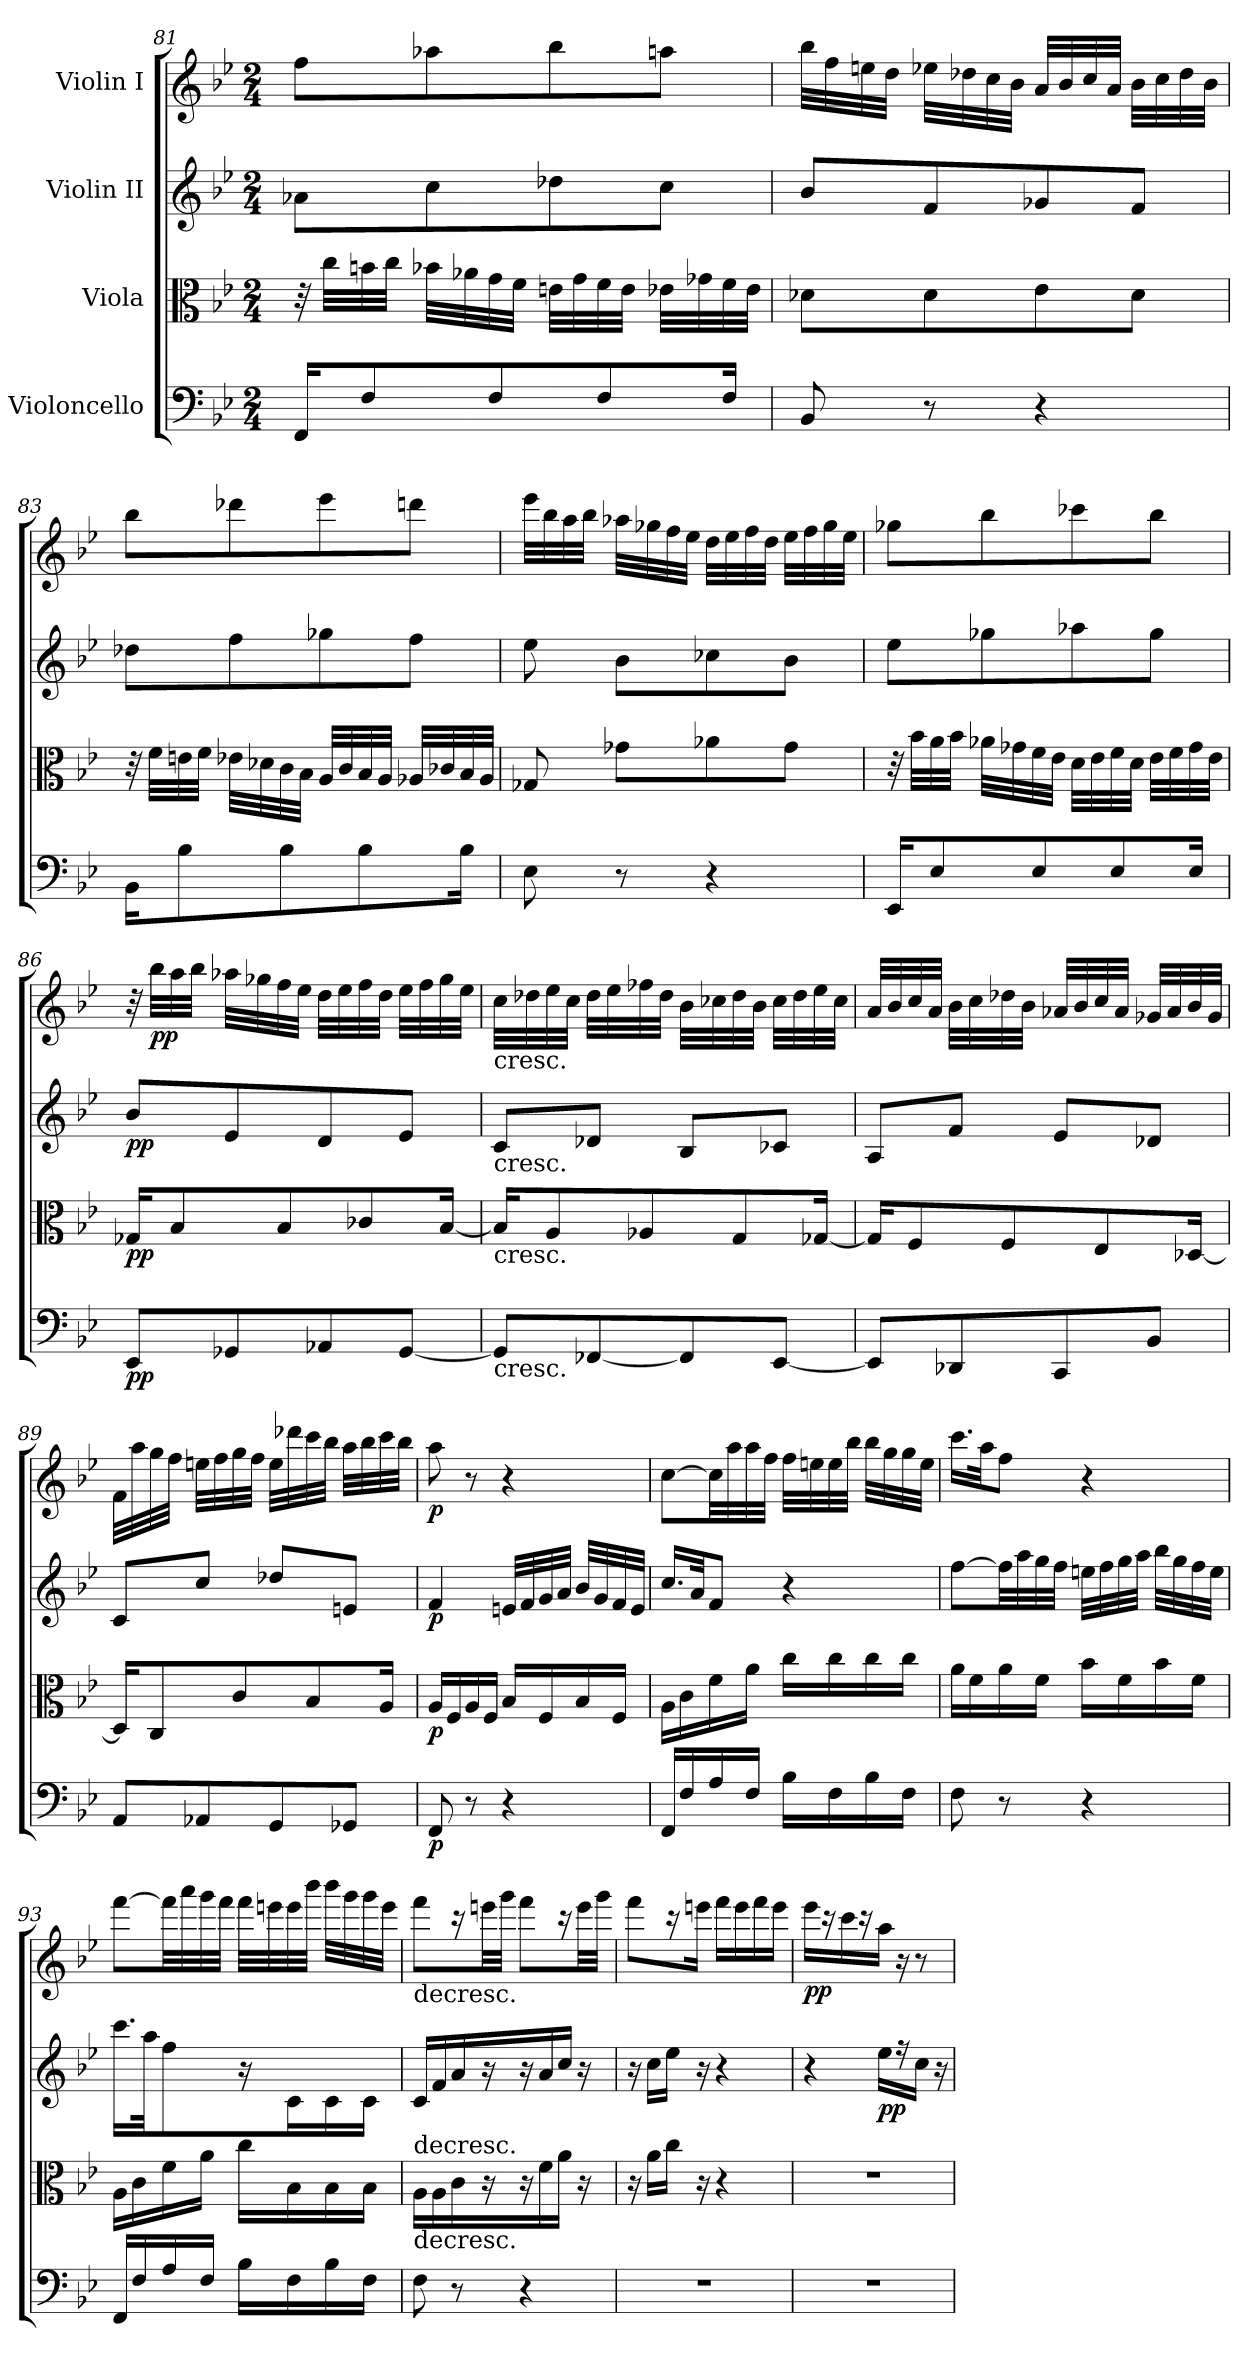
**kern	**dynam	**kern	**dynam	**kern	**dynam	**kern	**dynam
*part4	*part4	*part3	*part3	*part2	*part2	*part1	*part1
*staff4	*staff4	*staff3	*staff3	*staff2	*staff2	*staff1	*staff1
*I"Violoncello	*	*I"Viola	*	*I"Violin II	*	*I"Violin I	*
*clefF4	*	*clefC3	*	*clefG2	*	*clefG2	*
*k[b-e-]	*	*k[b-e-]	*	*k[b-e-]	*	*k[b-e-]	*
*M2/4	*	*M2/4	*	*M2/4	*	*M2/4	*
=81	=81	=81	=81	=81	=81	=81	=81
16FF/KL	.	32r	.	8a-X\L	.	8ff\L	.
.	.	32cc\LLL	.	.	.	.	.
8F/	.	32bn\	.	.	.	.	.
.	.	32cc\JJJ	.	.	.	.	.
.	.	32b-X\LLL	.	8cc\	.	8aa-X\	.
.	.	32a-X\	.	.	.	.	.
8F/	.	32g\	.	.	.	.	.
.	.	32f\JJJ	.	.	.	.	.
.	.	32en\LLL	.	8dd-X\	.	8bb-\	.
.	.	32g\	.	.	.	.	.
8F/	.	32f\	.	.	.	.	.
.	.	32e\JJJ	.	.	.	.	.
.	.	32e-X\LLL	.	8cc\J	.	8aan\J	.
.	.	32g-X\	.	.	.	.	.
16F/Jk	.	32f\	.	.	.	.	.
.	.	32e-\JJJ	.	.	.	.	.
!!LO:LB:g=z
=82	=82	=82	=82	=82	=82	=82	=82
8BB-/	.	8d-X\L	.	8b-/L	.	32bb-\LLL	.
.	.	.	.	.	.	32ff\	.
.	.	.	.	.	.	32een\	.
.	.	.	.	.	.	32dd\JJJ	.
8r	.	8d-\	.	8f/	.	32ee-X\LLL	.
.	.	.	.	.	.	32dd-X\	.
.	.	.	.	.	.	32cc\	.
.	.	.	.	.	.	32b-\JJJ	.
4r	.	8e-\	.	8g-X/	.	32a/LLL	.
.	.	.	.	.	.	32b-/	.
.	.	.	.	.	.	32cc/	.
.	.	.	.	.	.	32a/JJJ	.
.	.	8d-\J	.	8f/J	.	32b-\LLL	.
.	.	.	.	.	.	32cc\	.
.	.	.	.	.	.	32dd-\	.
.	.	.	.	.	.	32b-\JJJ	.
=83	=83	=83	=83	=83	=83	=83	=83
16BB-\KL	.	32r	.	8dd-X\L	.	8bb-\L	.
.	.	32f\LLL	.	.	.	.	.
8B-\	.	32en\	.	.	.	.	.
.	.	32f\JJJ	.	.	.	.	.
.	.	32e-X\LLL	.	8ff\	.	8ddd-X\	.
.	.	32d-X\	.	.	.	.	.
8B-\	.	32c\	.	.	.	.	.
.	.	32B-\JJJ	.	.	.	.	.
.	.	32A/LLL	.	8gg-X\	.	8eee-\	.
.	.	32c/	.	.	.	.	.
8B-\	.	32B-/	.	.	.	.	.
.	.	32A/JJJ	.	.	.	.	.
.	.	32A-X/LLL	.	8ff\J	.	8dddn\J	.
.	.	32c-X/	.	.	.	.	.
16B-\Jk	.	32B-/	.	.	.	.	.
.	.	32A-/JJJ	.	.	.	.	.
!!LO:PB:g=z
=84	=84	=84	=84	=84	=84	=84	=84
8E-\	.	8G-X/	.	8ee-\	.	32eee-\LLL	.
.	.	.	.	.	.	32bb-\	.
.	.	.	.	.	.	32aa\	.
.	.	.	.	.	.	32bb-\JJJ	.
8r	.	8g-X\L	.	8b-\L	.	32aa-X\LLL	.
.	.	.	.	.	.	32gg-X\	.
.	.	.	.	.	.	32ff\	.
.	.	.	.	.	.	32ee-\JJJ	.
4r	.	8a-X\	.	8cc-X\	.	32dd\LLL	.
.	.	.	.	.	.	32ee-\	.
.	.	.	.	.	.	32ff\	.
.	.	.	.	.	.	32dd\JJJ	.
.	.	8g-\J	.	8b-\J	.	32ee-\LLL	.
.	.	.	.	.	.	32ff\	.
.	.	.	.	.	.	32gg-\	.
.	.	.	.	.	.	32ee-\JJJ	.
=85	=85	=85	=85	=85	=85	=85	=85
16EE-/KL	.	32r	.	8ee-\L	.	8gg-X\L	.
.	.	32b-\LLL	.	.	.	.	.
8E-/	.	32a\	.	.	.	.	.
.	.	32b-\JJJ	.	.	.	.	.
.	.	32a-X\LLL	.	8gg-X\	.	8bb-\	.
.	.	32g-X\	.	.	.	.	.
8E-/	.	32f\	.	.	.	.	.
.	.	32e-\JJJ	.	.	.	.	.
.	.	32d\LLL	.	8aa-X\	.	8ccc-X\	.
.	.	32e-\	.	.	.	.	.
8E-/	.	32f\	.	.	.	.	.
.	.	32d\JJJ	.	.	.	.	.
.	.	32e-\LLL	.	8gg-\J	.	8bb-\J	.
.	.	32f\	.	.	.	.	.
16E-/Jk	.	32g-\	.	.	.	.	.
.	.	32e-\JJJ	.	.	.	.	.
!!LO:PB:g=z
=86	=86	=86	=86	=86	=86	=86	=86
!	!LO:DY:b	!	!LO:DY:b	!	!LO:DY:b	!	!
8EE-/L	pp	16G-X/KL	pp	8b-/L	pp	32r	.
!	!	!	!	!	!	!	!LO:DY:b
.	.	.	.	.	.	32bb-\LLL	pp
.	.	8B-/	.	.	.	32aa\	.
.	.	.	.	.	.	32bb-\JJJ	.
8GG-X/	.	.	.	8e-/	.	32aa-X\LLL	.
.	.	.	.	.	.	32gg-X\	.
.	.	8B-/	.	.	.	32ff\	.
.	.	.	.	.	.	32ee-\JJJ	.
8AA-X/	.	.	.	8d/	.	32dd\LLL	.
.	.	.	.	.	.	32ee-\	.
.	.	8c-X/	.	.	.	32ff\	.
.	.	.	.	.	.	32dd\JJJ	.
[8GG-/J	.	.	.	8e-/J	.	32ee-\LLL	.
.	.	.	.	.	.	32ff\	.
.	.	[16B-/Jk	.	.	.	32gg-\	.
.	.	.	.	.	.	32ee-\JJJ	.
!!LO:LB:g=z
=87	=87	=87	=87	=87	=87	=87	=87
!	!	!	!	!	!	!LO:TX:b:t=cresc.	!
!	!	!	!	!LO:TX:b:t=cresc.	!	!	!
!	!	!LO:TX:b:t=cresc.	!	!	!	!	!
!LO:TX:b:t=cresc.	!	!	!	!	!	!	!
8GG-/L]	.	16B-/KL]	.	8c/L	.	32cc\LLL	.
.	.	.	.	.	.	32dd-X\	.
.	.	8A/	.	.	.	32ee-\	.
.	.	.	.	.	.	32cc\JJJ	.
[8FF-X/	.	.	.	8d-X/J	.	32dd-\LLL	.
.	.	.	.	.	.	32ee-\	.
.	.	8A-X/	.	.	.	32ff-X\	.
.	.	.	.	.	.	32dd-\JJJ	.
8FF-/]	.	.	.	8B-/L	.	32b-\LLL	.
.	.	.	.	.	.	32cc-X\	.
.	.	8G/	.	.	.	32dd-\	.
.	.	.	.	.	.	32b-\JJJ	.
[8EE-/J	.	.	.	8c-X/J	.	32cc-\LLL	.
.	.	.	.	.	.	32dd-\	.
.	.	[16G-X/Jk	.	.	.	32ee-\	.
.	.	.	.	.	.	32cc-\JJJ	.
!!LO:PB:g=z
=88	=88	=88	=88	=88	=88	=88	=88
8EE-/L]	.	16G-/KL]	.	8A/L	.	32a/LLL	.
.	.	.	.	.	.	32b-/	.
.	.	8F/	.	.	.	32cc/	.
.	.	.	.	.	.	32a/JJJ	.
8DD-X/	.	.	.	8f/J	.	32b-\LLL	.
.	.	.	.	.	.	32cc\	.
.	.	8F/	.	.	.	32dd-X\	.
.	.	.	.	.	.	32b-\JJJ	.
8CC/	.	.	.	8e-/L	.	32a-X/LLL	.
.	.	.	.	.	.	32b-/	.
.	.	8E-/	.	.	.	32cc/	.
.	.	.	.	.	.	32a-/JJJ	.
8BB-/J	.	.	.	8d-X/J	.	32g-X/LLL	.
.	.	.	.	.	.	32a-/	.
.	.	[16D-X/Jk	.	.	.	32b-/	.
.	.	.	.	.	.	32g-/JJJ	.
=89	=89	=89	=89	=89	=89	=89	=89
8AA/L	.	16D-/KL]	.	8c/L	.	32f\LLL	.
.	.	.	.	.	.	32aa\	.
.	.	8C/	.	.	.	32gg\	.
.	.	.	.	.	.	32ff\JJJ	.
8AA-X/	.	.	.	8cc/J	.	32een\LLL	.
.	.	.	.	.	.	32ff\	.
.	.	8c/	.	.	.	32gg\	.
.	.	.	.	.	.	32ff\JJJ	.
8GG/	.	.	.	8dd-X/L	.	32ee\LLL	.
.	.	.	.	.	.	32ddd-X\	.
.	.	8B-/	.	.	.	32ccc\	.
.	.	.	.	.	.	32bb-\JJJ	.
8GG-X/J	.	.	.	8en/J	.	32aa\LLL	.
.	.	.	.	.	.	32bb-\	.
.	.	16A/Jk	.	.	.	32ccc\	.
.	.	.	.	.	.	32bb-\JJJ	.
!!LO:LB:g=z
=90	=90	=90	=90	=90	=90	=90	=90
!	!LO:DY:b	!	!LO:DY:b	!	!LO:DY:b	!	!LO:DY:b
8FF/	p	16A/LL	p	4f/	p	8aa\	p
.	.	16F/	.	.	.	.	.
8r	.	16A/	.	.	.	8r	.
.	.	16F/JJ	.	.	.	.	.
4r	.	16B-/LL	.	32en/LLL	.	4r	.
.	.	.	.	32f/	.	.	.
.	.	16F/	.	32g/	.	.	.
.	.	.	.	32a/JJJ	.	.	.
.	.	16B-/	.	32b-/LLL	.	.	.
.	.	.	.	32g/	.	.	.
.	.	16F/JJ	.	32f/	.	.	.
.	.	.	.	32e/JJJ	.	.	.
=91	=91	=91	=91	=91	=91	=91	=91
16FF/LL	.	16A\LL	.	16.cc/LL	.	[8cc\L	.
16F/	.	16c\	.	.	.	.	.
.	.	.	.	32a/JK	.	.	.
16A/	.	16f\	.	8f/J	.	32cc\LL]	.
.	.	.	.	.	.	32aa\	.
16F/JJ	.	16a\JJ	.	.	.	32aa\	.
.	.	.	.	.	.	32ff\JJJ	.
16B-\LL	.	16cc\LL	.	4r	.	32ff\LLL	.
.	.	.	.	.	.	32een\	.
16F\	.	16cc\	.	.	.	32ee\	.
.	.	.	.	.	.	32bb-\JJJ	.
16B-\	.	16cc\	.	.	.	32bb-\LLL	.
.	.	.	.	.	.	32gg\	.
16F\JJ	.	16cc\JJ	.	.	.	32gg\	.
.	.	.	.	.	.	32ee\JJJ	.
!!LO:PB:g=z
=92	=92	=92	=92	=92	=92	=92	=92
8F\	.	16a\LL	.	[8ff\L	.	16.ccc\LL	.
.	.	16f\	.	.	.	.	.
.	.	.	.	.	.	32aa\JK	.
8r	.	16a\	.	32ff\LL]	.	8ff\J	.
.	.	.	.	32aa\	.	.	.
.	.	16f\JJ	.	32gg\	.	.	.
.	.	.	.	32ff\JJJ	.	.	.
4r	.	16b-\LL	.	32een\LLL	.	4r	.
.	.	.	.	32ff\	.	.	.
.	.	16f\	.	32gg\	.	.	.
.	.	.	.	32aa\JJJ	.	.	.
.	.	16b-\	.	32bb-\LLL	.	.	.
.	.	.	.	32gg\	.	.	.
.	.	16f\JJ	.	32ff\	.	.	.
.	.	.	.	32ee\JJJ	.	.	.
!!LO:PB:g=z
=93	=93	=93	=93	=93	=93	=93	=93
16FF/LL	.	16A\LL	.	16.ccc\LL	.	[8fff\L	.
16F/	.	16c\	.	.	.	.	.
.	.	.	.	32aa\JK	.	.	.
16A/	.	16f\	.	8ff\	.	32fff\LL]	.
.	.	.	.	.	.	32aaa\	.
16F/JJ	.	16a\JJ	.	.	.	32ggg\	.
.	.	.	.	.	.	32fff\JJJ	.
16B-\LL	.	16cc\LL	.	16r	.	32fff\LLL	.
.	.	.	.	.	.	32eeen\	.
16F\	.	16B-\	.	16c\L	.	32eee\	.
.	.	.	.	.	.	32bbb-\JJJ	.
16B-\	.	16B-\	.	16c\	.	32bbb-\LLL	.
.	.	.	.	.	.	32ggg\	.
16F\JJ	.	16B-\JJ	.	16c\JJ	.	32ggg\	.
.	.	.	.	.	.	32eee\JJJ	.
=94	=94	=94	=94	=94	=94	=94	=94
!	!	!	!	!	!	!LO:TX:b:t=decresc.	!
!	!	!LO:TX:a:t=decresc.	!	!	!	!	!
!	!	!LO:TX:b:t=decresc.	!	!	!	!	!
8F\	.	16A\LL	.	16c/LL	.	8fff\L	.
.	.	16A\	.	16f/	.	.	.
8r	.	16c\	.	16a/	.	16r	.
.	.	16r	.	16r	.	32eeen\LL	.
.	.	.	.	.	.	32ggg\JJJ	.
4r	.	16r	.	16r	.	8fff\L	.
.	.	16f\	.	16a/	.	.	.
.	.	16a\JJ	.	16cc/JJ	.	16r	.
.	.	16r	.	16r	.	32eee\LL	.
.	.	.	.	.	.	32ggg\JJJ	.
=95	=95	=95	=95	=95	=95	=95	=95
2r	.	16r	.	16r	.	8fff\L	.
.	.	16a\LL	.	16cc\LL	.	.	.
.	.	16cc\JJ	.	16ee-\JJ	.	16r	.
.	.	16r	.	16r	.	16eeen\Jk	.
.	.	4r	.	4r	.	16fff\LL	.
.	.	.	.	.	.	16eee\	.
.	.	.	.	.	.	16fff\	.
.	.	.	.	.	.	16eee\JJ	.
!!LO:LB:g=z
=96	=96	=96	=96	=96	=96	=96	=96
!	!	!	!	!	!	!	!LO:DY:b
2r	.	2r	.	4r	.	16eee-\LL	pp
.	.	.	.	.	.	16r	.
.	.	.	.	.	.	16ccc\	.
.	.	.	.	.	.	16r	.
!	!	!	!	!	!LO:DY:b	!	!
.	.	.	.	16ee-\LL	pp	16aa\JJ	.
.	.	.	.	16r	.	16r	.
.	.	.	.	16cc\JJ	.	8r	.
.	.	.	.	16r	.	.	.
=	=	=	=	=	=	=	=
*-	*-	*-	*-	*-	*-	*-	*-
